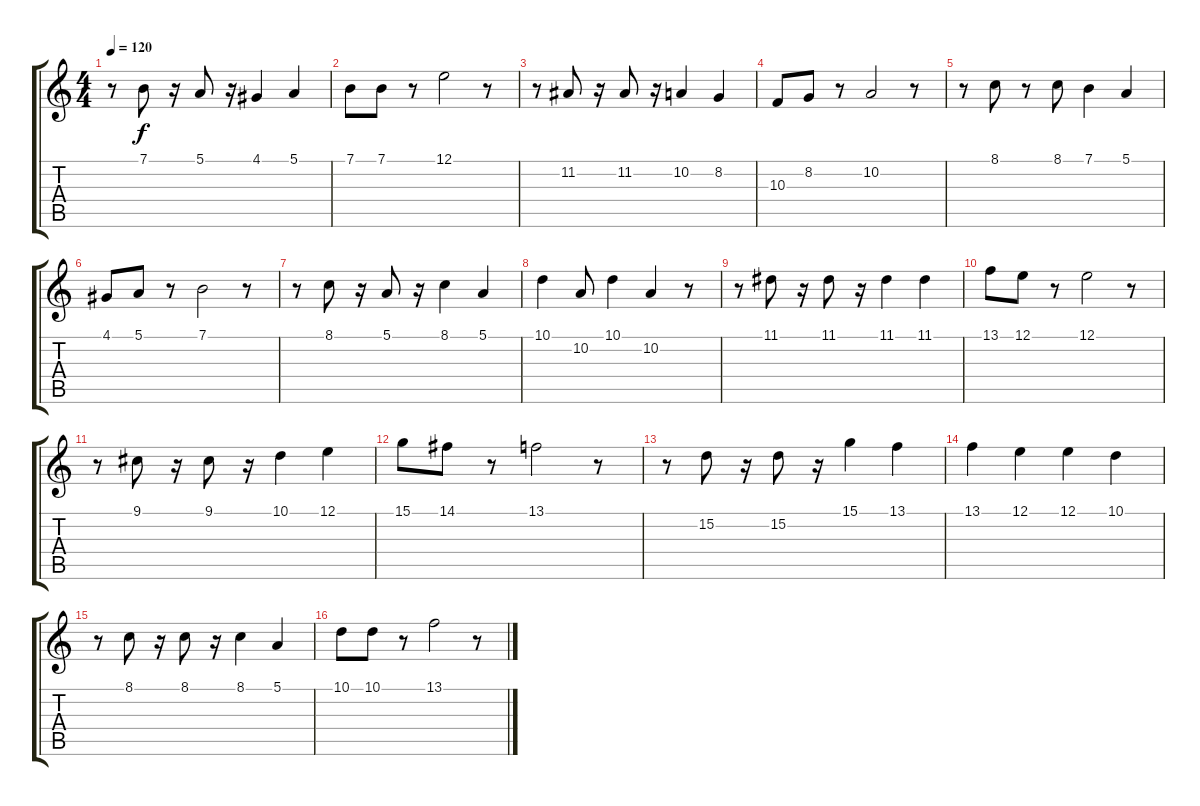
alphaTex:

\track "" {instrument lead3calliope}
\staff {score tabs}
\tuning (E4 B3 G3 D3 A2 E2) {hide}
\ts (4 4)
\tempo 120
\clef g2
\ks c
r.8{dy f} 7.1.8 r.16 5.1.8 r.16 4.1.4 5.1.4 |
7.1.8 7.1.8 r.8 12.1.2 r.8 |
r.8 11.2.8 r.16 11.2.8 r.16 10.2.4 8.2.4 |
10.3.8 8.2.8 r.8 10.2.2 r.8 |
r.8 8.1.8 r.8 8.1.8 7.1.4 5.1.4 |
4.1.8 5.1.8 r.8 7.1.2 r.8 |
r.8 8.1.8 r.16 5.1.8 r.16 8.1.4 5.1.4 |
10.1.4 10.2.8 10.1.4 10.2.4 r.8 |
r.8 11.1.8 r.16 11.1.8 r.16 11.1.4 11.1.4 |
13.1.8 12.1.8 r.8 12.1.2 r.8 |
r.8 9.1.8 r.16 9.1.8 r.16 10.1.4 12.1.4 |
15.1.8 14.1.8 r.8 13.1.2 r.8 |
r.8 15.2.8 r.16 15.2.8 r.16 15.1.4 13.1.4 |
13.1.4 12.1.4 12.1.4 10.1.4 |
r.8 8.1.8 r.16 8.1.8 r.16 8.1.4 5.1.4 |
10.1.8 10.1.8 r.8 13.1.2 r.8
